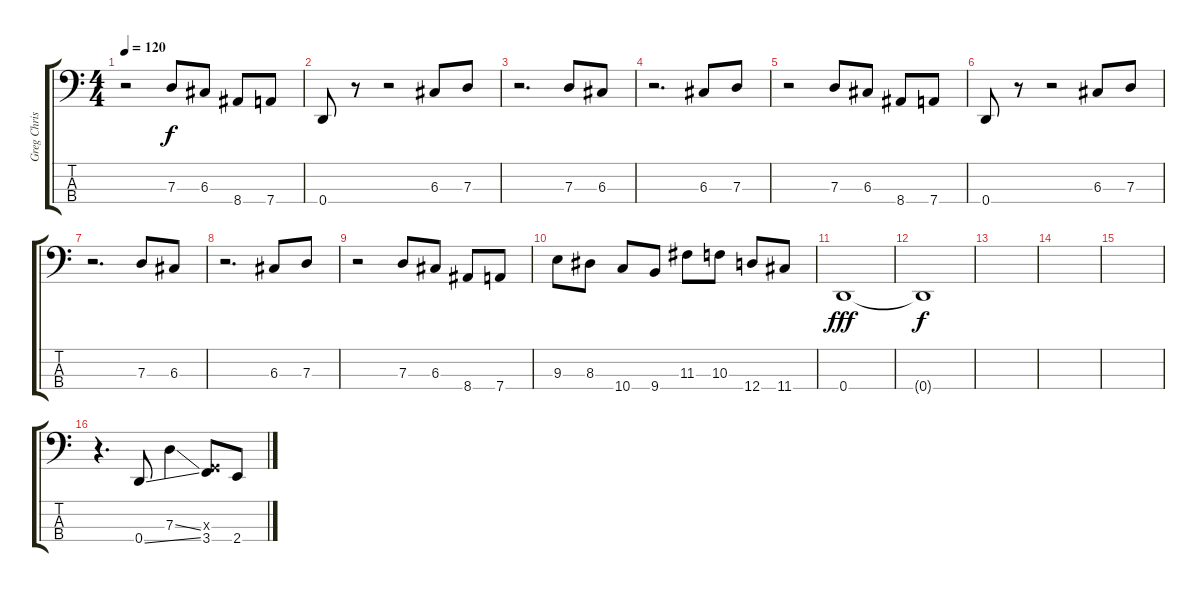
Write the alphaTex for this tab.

\track ("Greg Christian" "Greg Chris") {instrument electricbassfinger}
\staff {score tabs}
\tuning (F2 C2 G1 D1) {hide}
\ts (4 4)
\tempo 120
\clef f4
\ks c
r.2{dy f instrument electricbassfinger} 7.3.8 6.3.8 8.4.8 7.4.8 |
0.4.8 r.8 r.2 6.3.8 7.3.8 |
r.2{d} 7.3.8 6.3.8 |
r.2{d} 6.3.8 7.3.8 |
r.2 7.3.8 6.3.8 8.4.8 7.4.8 |
0.4.8 r.8 r.2 6.3.8 7.3.8 |
r.2{d} 7.3.8 6.3.8 |
r.2{d} 6.3.8 7.3.8 |
r.2 7.3.8 6.3.8 8.4.8 7.4.8 |
9.3.8 8.3.8 10.4.8 9.4.8 11.3.8 10.3.8 12.4.8 11.4.8 |
0.4.1{dy fff} |
0.4{t}.1{dy f} |
|
|
|
r.4{d} 0.4{ss}.8 7.3{ss}.4 (0.3{x} 3.4).8 2.4.8
